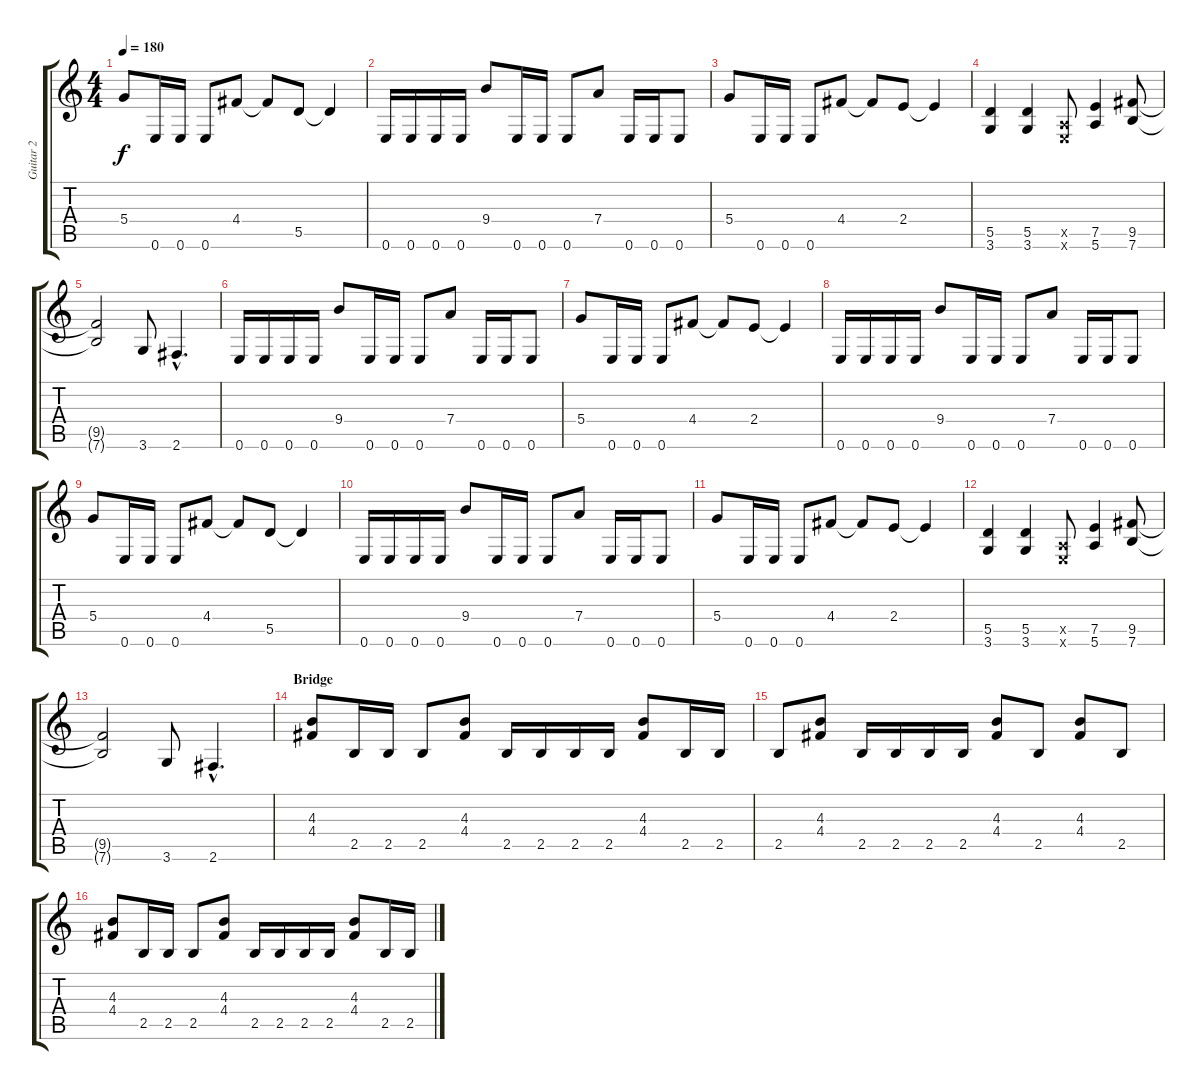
\track ("Guitar 2" "Guitar 2") {instrument distortionguitar}
\staff {score tabs}
\tuning (E4 B3 G3 D3 A2 E2) {hide}
\ts (4 4)
\tempo 180
\clef g2
\ks c
5.4.8{dy f} 0.6.16 0.6.16 0.6.8 4.4.8 4.4{t}.8 5.5.8 5.5{t}.4 |
0.6.16 0.6.16 0.6.16 0.6.16 9.4.8 0.6.16 0.6.16 0.6.8 7.4.8 0.6.16 0.6.16 0.6.8 |
5.4.8 0.6.16 0.6.16 0.6.8 4.4.8 4.4{t}.8 2.4.8 2.4{t}.4 |
(5.5 3.6).4 (5.5 3.6).4 (0.5{x} 0.6{x}).8 (7.5 5.6).4 (9.5 7.6).8 |
(9.5{t} 7.6{t}).2 3.6.8 2.6{hac}.4{d} |
0.6.16 0.6.16 0.6.16 0.6.16 9.4.8 0.6.16 0.6.16 0.6.8 7.4.8 0.6.16 0.6.16 0.6.8 |
5.4.8 0.6.16 0.6.16 0.6.8 4.4.8 4.4{t}.8 2.4.8 2.4{t}.4 |
0.6.16 0.6.16 0.6.16 0.6.16 9.4.8 0.6.16 0.6.16 0.6.8 7.4.8 0.6.16 0.6.16 0.6.8 |
5.4.8 0.6.16 0.6.16 0.6.8 4.4.8 4.4{t}.8 5.5.8 5.5{t}.4 |
0.6.16 0.6.16 0.6.16 0.6.16 9.4.8 0.6.16 0.6.16 0.6.8 7.4.8 0.6.16 0.6.16 0.6.8 |
5.4.8 0.6.16 0.6.16 0.6.8 4.4.8 4.4{t}.8 2.4.8 2.4{t}.4 |
(5.5 3.6).4 (5.5 3.6).4 (0.5{x} 0.6{x}).8 (7.5 5.6).4 (9.5 7.6).8 |
(9.5{t} 7.6{t}).2 3.6.8 2.6{hac}.4{d} |
\section ("" "Bridge")
(4.3 4.4).8 2.5.16 2.5.16 2.5.8 (4.3 4.4).8 2.5.16 2.5.16 2.5.16 2.5.16 (4.3 4.4).8 2.5.16 2.5.16 |
2.5.8 (4.3 4.4).8 2.5.16 2.5.16 2.5.16 2.5.16 (4.3 4.4).8 2.5.8 (4.3 4.4).8 2.5.8 |
(4.3 4.4).8 2.5.16 2.5.16 2.5.8 (4.3 4.4).8 2.5.16 2.5.16 2.5.16 2.5.16 (4.3 4.4).8 2.5.16 2.5.16
